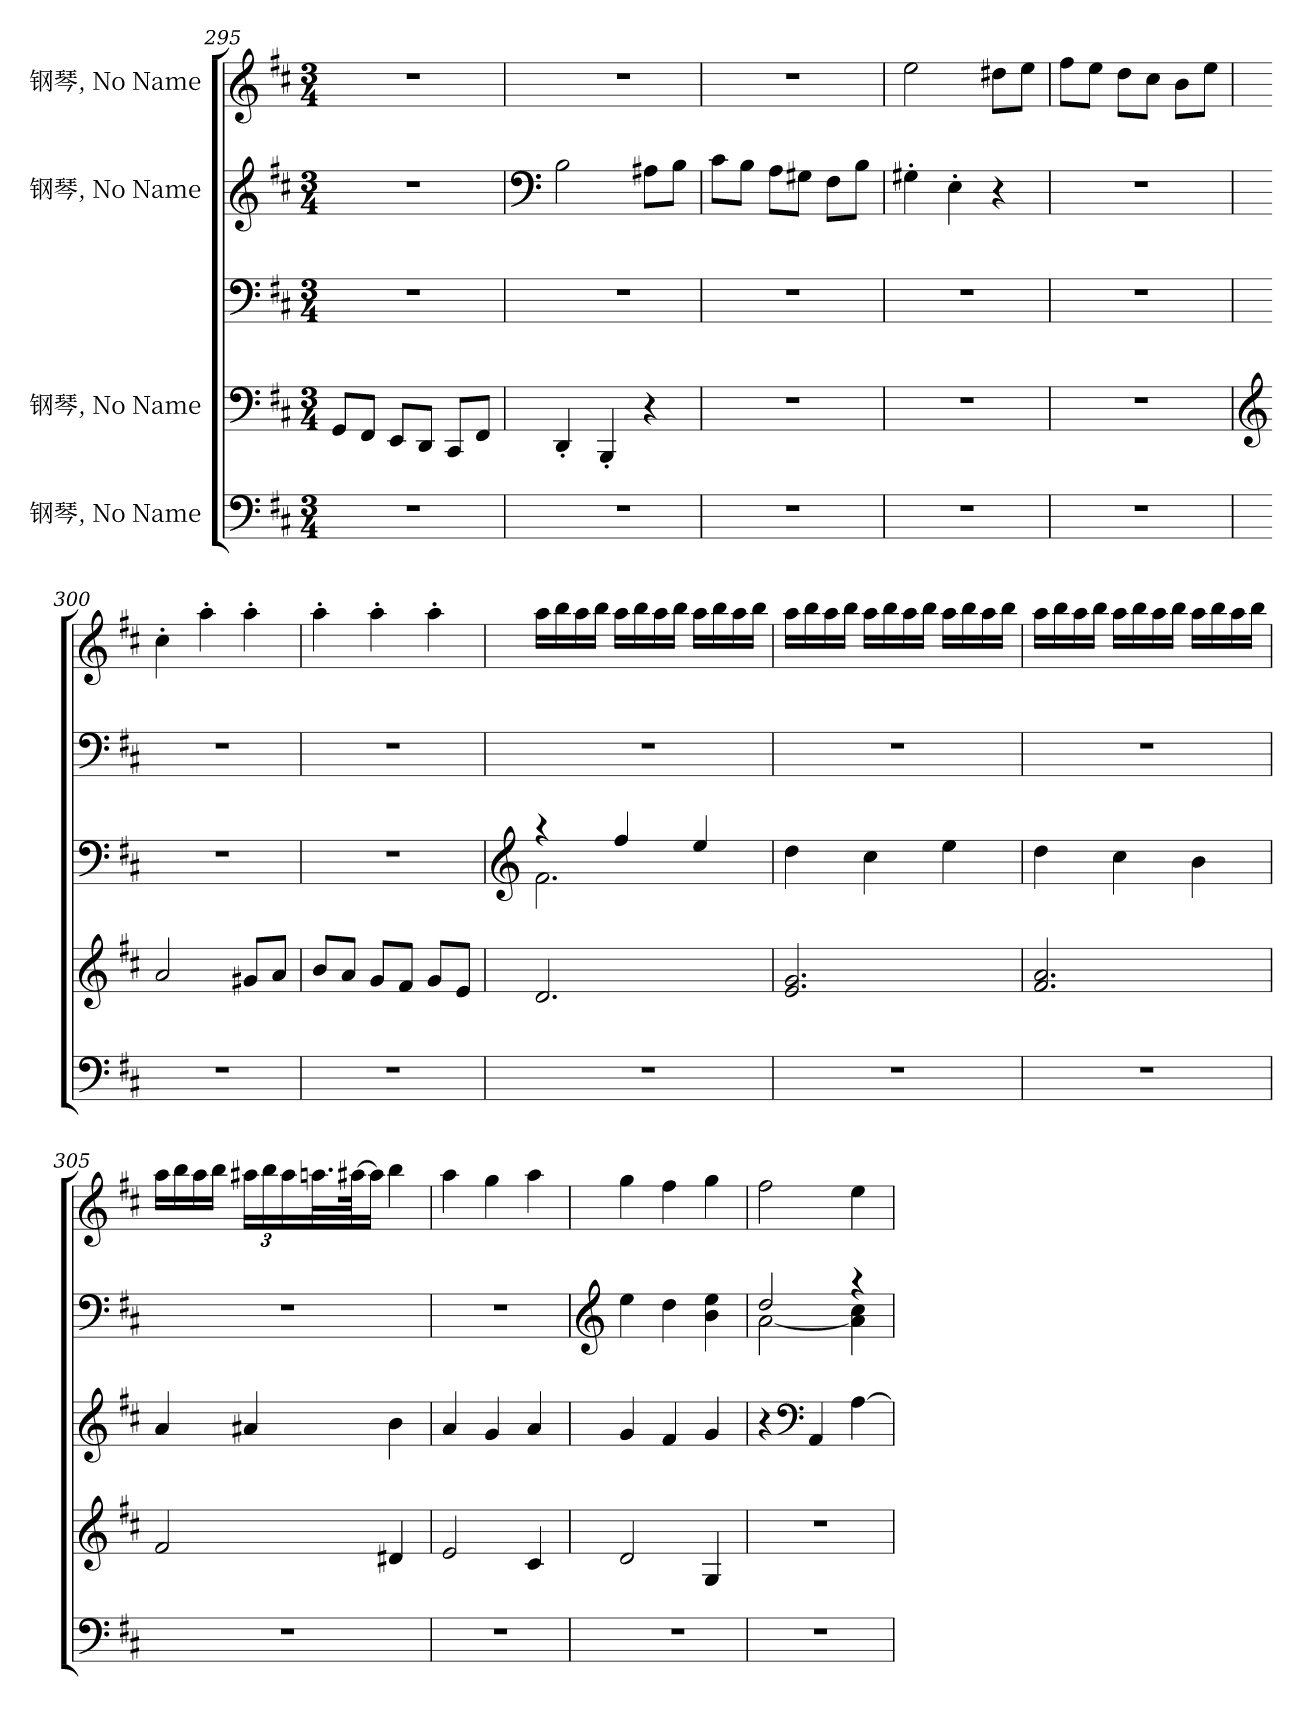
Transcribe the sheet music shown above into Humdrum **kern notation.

**kern	**kern	**kern	**kern	**kern
*part4	*part3	*part3	*part2	*part1
*staff5	*staff4	*staff3	*staff2	*staff1
*I"钢琴, No Name	*I"钢琴, No Name	*	*I"钢琴, No Name	*I"钢琴, No Name
*clefF4	*clefF4	*clefF4	*clefG2	*clefG2
*k[f#c#]	*k[f#c#]	*k[f#c#]	*k[f#c#]	*k[f#c#]
*M3/4	*M3/4	*M3/4	*M3/4	*M3/4
=295	=295	=295	=295	=295
2.r	8GG/L	2.r	2.r	2.r
.	8FF#/J	.	.	.
.	8EE/L	.	.	.
.	8DD/J	.	.	.
.	8CC#/L	.	.	.
.	8FF#/J	.	.	.
!!LO:LB:g=z
=296	=296	=296	=296	=296
*	*	*	*clefF4	*
*	*	*	*	*MM199
2.r	4DD'/	2.r	2B\	2.r
.	4BBB'/	.	.	.
.	4r	.	8A#X\L	.
.	.	.	8B\J	.
=297	=297	=297	=297	=297
2.r	2.r	2.r	8c#\L	2.r
.	.	.	8B\J	.
.	.	.	8A\L	.
.	.	.	8G#X\J	.
.	.	.	8F#\L	.
.	.	.	8B\J	.
=298	=298	=298	=298	=298
2.r	2.r	2.r	4G#X'\	2ee\
.	.	.	4E'\	.
.	.	.	4r	8dd#X\L
.	.	.	.	8ee\J
=299	=299	=299	=299	=299
2.r	2.r	2.r	2.r	8ff#\L
.	.	.	.	8ee\J
.	.	.	.	8dd\L
.	.	.	.	8cc#\J
.	.	.	.	8b\L
.	.	.	.	8ee\J
=300	=300	=300	=300	=300
*	*clefG2	*	*	*
2.r	2a/	2.r	2.r	4cc#'\
.	.	.	.	4aa'\
.	8g#X/L	.	.	4aa'\
.	8a/J	.	.	.
=301	=301	=301	=301	=301
2.r	8b/L	2.r	2.r	4aa'\
.	8a/J	.	.	.
.	8g/L	.	.	4aa'\
.	8f#/J	.	.	.
.	8g/L	.	.	4aa'\
.	8e/J	.	.	.
!!LO:PB:g=z
=302	=302	=302	=302	=302
*	*	*clefG2	*	*
*	*	*^	*	*
2.r	2.d/	4r	2.f#\	2.r	16aa\LL
.	.	.	.	.	16bb\
.	.	.	.	.	16aa\
.	.	.	.	.	16bb\JJ
.	.	4ff#/	.	.	16aa\LL
.	.	.	.	.	16bb\
.	.	.	.	.	16aa\
.	.	.	.	.	16bb\JJ
.	.	4ee/	.	.	16aa\LL
.	.	.	.	.	16bb\
.	.	.	.	.	16aa\
.	.	.	.	.	16bb\JJ
*	*	*v	*v	*	*
=303	=303	=303	=303	=303
2.r	2.e/ 2.g/	4dd\	2.r	16aa\LL
.	.	.	.	16bb\
.	.	.	.	16aa\
.	.	.	.	16bb\JJ
.	.	4cc#\	.	16aa\LL
.	.	.	.	16bb\
.	.	.	.	16aa\
.	.	.	.	16bb\JJ
.	.	4ee\	.	16aa\LL
.	.	.	.	16bb\
.	.	.	.	16aa\
.	.	.	.	16bb\JJ
!!LO:LB:g=z
=304	=304	=304	=304	=304
2.r	2.f#/ 2.a/	4dd\	2.r	16aa\LL
.	.	.	.	16bb\
.	.	.	.	16aa\
.	.	.	.	16bb\JJ
.	.	4cc#\	.	16aa\LL
.	.	.	.	16bb\
.	.	.	.	16aa\
.	.	.	.	16bb\JJ
.	.	4b\	.	16aa\LL
.	.	.	.	16bb\
.	.	.	.	16aa\
.	.	.	.	16bb\JJ
=305	=305	=305	=305	=305
2.r	2f#/	4a/	2.r	16aa\LL
.	.	.	.	16bb\
.	.	.	.	16aa\
.	.	.	.	16bb\JJ
*	*	*	*	*Xbrackettup
.	.	4a#X/	.	24aa#X\LL
.	.	.	.	24bb\
.	.	.	.	24aa#\
.	.	.	.	32.aan\L
.	.	.	.	[64aa#X\JK
.	.	.	.	16aa#\JJ]
.	4d#X/	4b\	.	4bb\
=306	=306	=306	=306	=306
*	*	*	*	*MM190
2.r	2e/	4a/	2.r	4aa\
.	.	4g/	.	4gg\
.	4c#/	4a/	.	4aa\
!!LO:PB:g=z
=307	=307	=307	=307	=307
*	*	*	*clefG2	*
2.r	2d/	4g/	4ee\	4gg\
.	.	4f#/	4dd\	4ff#\
.	4G/	4g/	4b\ 4ee\	4gg\
=308	=308	=308	=308	=308
*	*	*	*	*MM190
*	*	*	*^	*
2.r	2.r	4r	2dd/	[2a\	2ff#\
*	*	*clefF4	*	*	*
.	.	4AA/	.	.	.
.	.	[4A\	4r	4a\] 4cc#\	4ee\
*	*	*	*v	*v	*
=	=	=	=	=
*-	*-	*-	*-	*-
